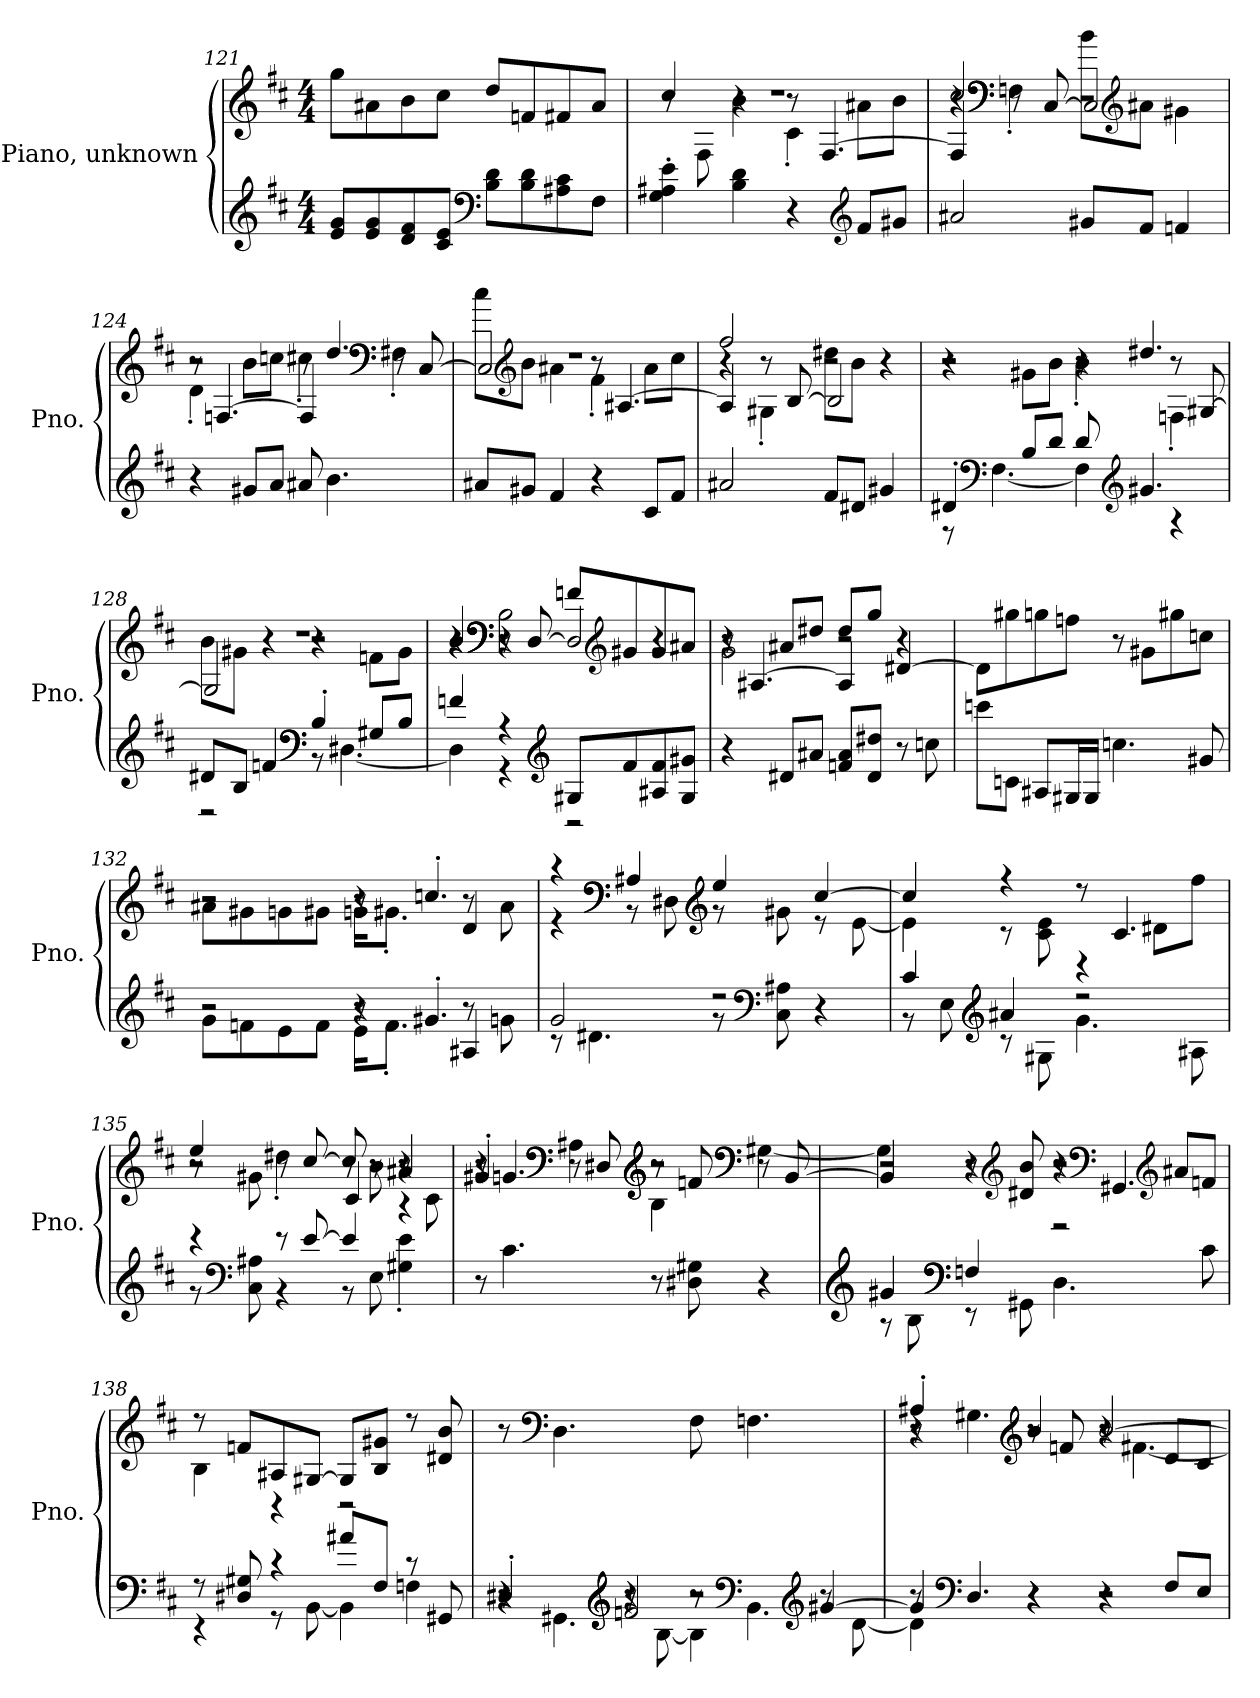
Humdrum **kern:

**kern	**kern
*part1	*part1
*staff2	*staff1
*I"Piano, unknown	*
*I'Pno.	*
!!LO:LB:g=z
*clefG2	*clefG2
*k[f#c#]	*k[f#c#]
*M4/4	*M4/4
=121	=121
8e/ 8g/L	8gg\L
8e/ 8g/	8a#X\
8d/ 8f#/	8b\
8c#/ 8e/J	8cc#\J
*clefF4	*
8B\ 8d\L	8dd/L
8B\ 8d\	8fn/
8A#X\ 8c#\	8f#X/
8F#\J	8a#/J
=122	=122
*	*^
*	*	*^
4G\' 4A#X\' 4e\'	1r	8r	4cc#/
.	.	8F#\	.
4B\ 4d\	.	4b\	4r
4r	.	4c#'\	8r
.	.	.	[4.F#/
*clefG2	*	*	*
8f#/L	.	8a#X\L	.
8g#X/J	.	8b\J	.
=123	=123	=123	=123
2a#X/	2cc#/	4r	4F#/]
*	*clefF4	*	*
.	.	4Fn'\	8r
.	.	.	[8C#/
8g#X/L	2r	8b\L	2C#/]
*	*clefG2	*	*
8f#/J	.	8a#X\J	.
4fn/	.	4g#X\	.
!!LO:PB:g=z	!!	!!
=124	=124	=124	=124
4r	2r	4d'\	8r
.	.	.	[4.Fn/
8g#X/L	.	8b\L	.
8a/J	.	8ccn\J	.
8a#X/	8r	4cc#X'\	4F/]
4.b\	4.dd/	.	.
*	*clefF4	*	*
.	.	4F#X'\	8r
.	.	.	[8C#/
=125	=125	=125	=125
8a#X/L	1r	8cc#\L	2C#/]
*	*clefG2	*	*
8g#X/J	.	8b\J	.
4f#/	.	4a#X\	.
4r	.	4f#'\	8r
.	.	.	[4.A#X/
8c#/L	.	8a#\L	.
8f#/J	.	8cc#\J	.
=126	=126	=126	=126
2a#X/	2ff#/	4r	4A#/]
.	.	4G#X'\	8r
.	.	.	[8B/
8f#/L	2r	8dd#X\L	2B/]
8d#X/J	.	8b\J	.
4g#X/	.	4r	.
!!LO:LB:g=z	!!	!!
=127	=127	=127	=127
*^	*	*	*
4d#X'/	8r	2r	4r	2r
*clefF4	*	*	*	*
.	[4.F#\	.	.	.
8B/L	.	.	8g#X\L	.
8d#/J	.	.	8b\J	.
8d#/	4F#\]	8r	4b'\	4r
*clefG2	*	*	*	*
4.g#X/	.	4.dd#X/	.	.
.	4r	.	4Fn'\	8r
.	.	.	.	[8G#X/
=128	=128	=128	=128	=128
8d#X/L	2r	1r	8b\L	2G#/]
8B/J	.	.	8g#X\J	.
4fn/	.	.	4r	.
*clefF4	*	*	*	*
4B'/	8r	.	4r	2r
.	[4.D#X\	.	.	.
8G#X/L	.	.	8fn\L	.
8B/J	.	.	8g#\J	.
!!LO:LB:g=z	!!	!!
=129	=129	=129	=129	=129
4fn/	4D#\]	4b/	4r	4r
*	*	*clefF4	*	*
4r	4r	4r	2B\	8r
.	.	.	.	[8D/
*clefG2	*	*	*	*
8G#X/L	2r	8fn/L	.	2D/]
*	*	*clefG2	*	*
8f/	.	8g#X/	.	.
8A#X/ 8f/	.	8g#/	4r	.
8G#/ 8g#X/J	.	8a#X/J	.	.
*v	*v	*	*	*
=130	=130	=130	=130
4r	4r	2g\	8r
.	.	.	[4.A#X/
8d#X/L	8a#X/L	.	.
8a#X/J	8dd#X/J	.	.
8fn/ 8a#/L	8dd#/L	2r	4A#/]
8d#/ 8dd#X/J	8gg/J	.	.
8r	[4d#X/	.	4r
8ccn\	.	.	.
*	*v	*v	*v
!!LO:LB:g=z
=131	=131
8cccn\L	8d#\L]
8cn\J	8gg#X\
8A#X/L	8ggn\
16G#X/L	8ffn\J
16G#/JJ	.
4.ccn\	8r
.	8g#X\L
.	8gg#X\
8g#X/	8ccn\J
=132	=132
*^	*^
*	*^	*	*^
2r	8g\L	2r	2r	8a#X\L	2r
.	8fn\	.	.	8g#X\	.
.	8e\	.	.	8gn\	.
.	8f\J	.	.	8g#X\J	.
8r	16e\KL	4r	8r	16gn\KL	4r
.	8.f'\J	.	.	8.g#X'\J	.
4.g#X'/	.	.	4.ccn'/	.	.
.	8r	4A#X/	.	8r	4d/
.	8gn\	.	.	8a#\	.
*	*v	*v	*	*	*
*	*	*	*v	*v
!!LO:LB:g=z
=133	=133	=133	=133
2g/	8r	4r	4r
.	4.d#X\	.	.
*	*	*clefF4	*
.	.	4A#X/	8r
.	.	.	8D#X\
*	*	*clefG2	*
2r	8r	4ee/	8r
*clefF4	*	*	*
.	8C#\ 8A#X\	.	8g#X\
.	4r	[4cc#/	8r
.	.	.	[8e\
=134	=134	=134	=134
4c#/	8r	4cc#/]	4e\]
.	8E\	.	.
*clefG2	*	*	*
4a#X/	8r	4r	8r
.	8G#X\	.	8c#\ 8e\
2r	4.g\	8r	4r
.	.	4.c#/	.
.	.	.	8d#X\L
.	8A#X\	.	8ff#\J
=135	=135	=135	=135
*	*	*	*^
4r	8r	4ee/	8r	2r
*clefF4	*	*	*	*
.	8C#\ 8A#X\	.	8g#X\	.
8r	4r	8r	4dd#X'\	.
[8e/	.	[8cc#/	.	.
4e/]	8r	8cc#/]	8r	4c#/
.	8E\	8r	8b\	.
4r	4G#X\' 4e\'	4a#X/	8r	4r
.	.	.	8c#\	.
*v	*v	*	*	*
!!LO:LB:g=z	!!	!!
=136	=136	=136	=136
8r	4g#X'/	4r	8r
4.c#\	.	.	4.gn/
*	*clefF4	*	*
.	8r	4A#X\	.
.	8D#X/	.	.
*	*clefG2	*	*
8r	8r	4B\	2r
8D#X\ 8G#X\	8fn/	.	.
*	*clefF4	*	*
4r	8r	[4G#X\	.
.	[8BB/	.	.
=137	=137	=137	=137
*clefG2	*	*	*
*^	*	*	*
4g#X/	8r	4BB/]	4G#\]	2r
.	8B\	.	.	.
*clefF4	*	*	*	*
4Fn/	8r	8r	4r	.
*	*	*clefG2	*	*
.	8GG#X\	8d#X/ 8b/	.	.
2r	4.D\	4r	2r	8r
*	*	*clefF4	*	*
.	.	.	.	4.GG#X/
*	*	*clefG2	*	*
.	.	8a#X/L	.	.
.	8c#\	8fn/J	.	.
*	*	*	*v	*v
!!LO:PB:g=z
=138	=138	=138	=138
8r	4r	8r	4B\
8D#X/ 8G#X/	.	8fn/L	.
4r	8r	8A#X/	4r
.	[8BB\	[8G#X/J	.
8a#X/L	4BB\]	8G#/L]	2r
8F#/J	.	8B/ 8g#X/J	.
8r	4Fn\	8r	.
8GG#X/	.	8d#X/ 8b/	.
*	*	*v	*v
=139	=139	=139
*^	*^	*
4r	4r	4D#X'/	8r	8r
*	*	*	*	*clefF4
.	.	.	4.GG#X\	4.D\
*clefG2	*	*	*	*
2fn/	8r	4r	.	.
.	[8B\	.	.	.
.	4B\]	2r	8r	8F#\
*clefF4	*	*	*	*
.	.	.	4.BB\	4.Fn\
*clefG2	*	*	*	*
[4g#X/	8r	.	.	.
.	[8d\	.	.	.
*	*	*v	*v	*
!!LO:LB:g=z
=140	=140	=140	=140
*	*	*	*^
*	*	*	*	*^
4g#/]	4d\]	8r	4r	8r	4A#X'/
*clefF4	*	*	*	*	*
.	.	4.D/	.	4.G#X\	.
*	*	*	*clefG2	*	*
4r	4r	.	4b/	.	8r
.	.	.	.	.	8fn/
2r	2r	4r	[2b/	8r	4r
.	.	.	.	[4.f#X\	.
.	.	8F#/L	.	.	8d/L
.	.	8E/J	.	.	8c#/J
*v	*v	*v	*	*	*
*	*v	*v	*v
=	=
*-	*-
